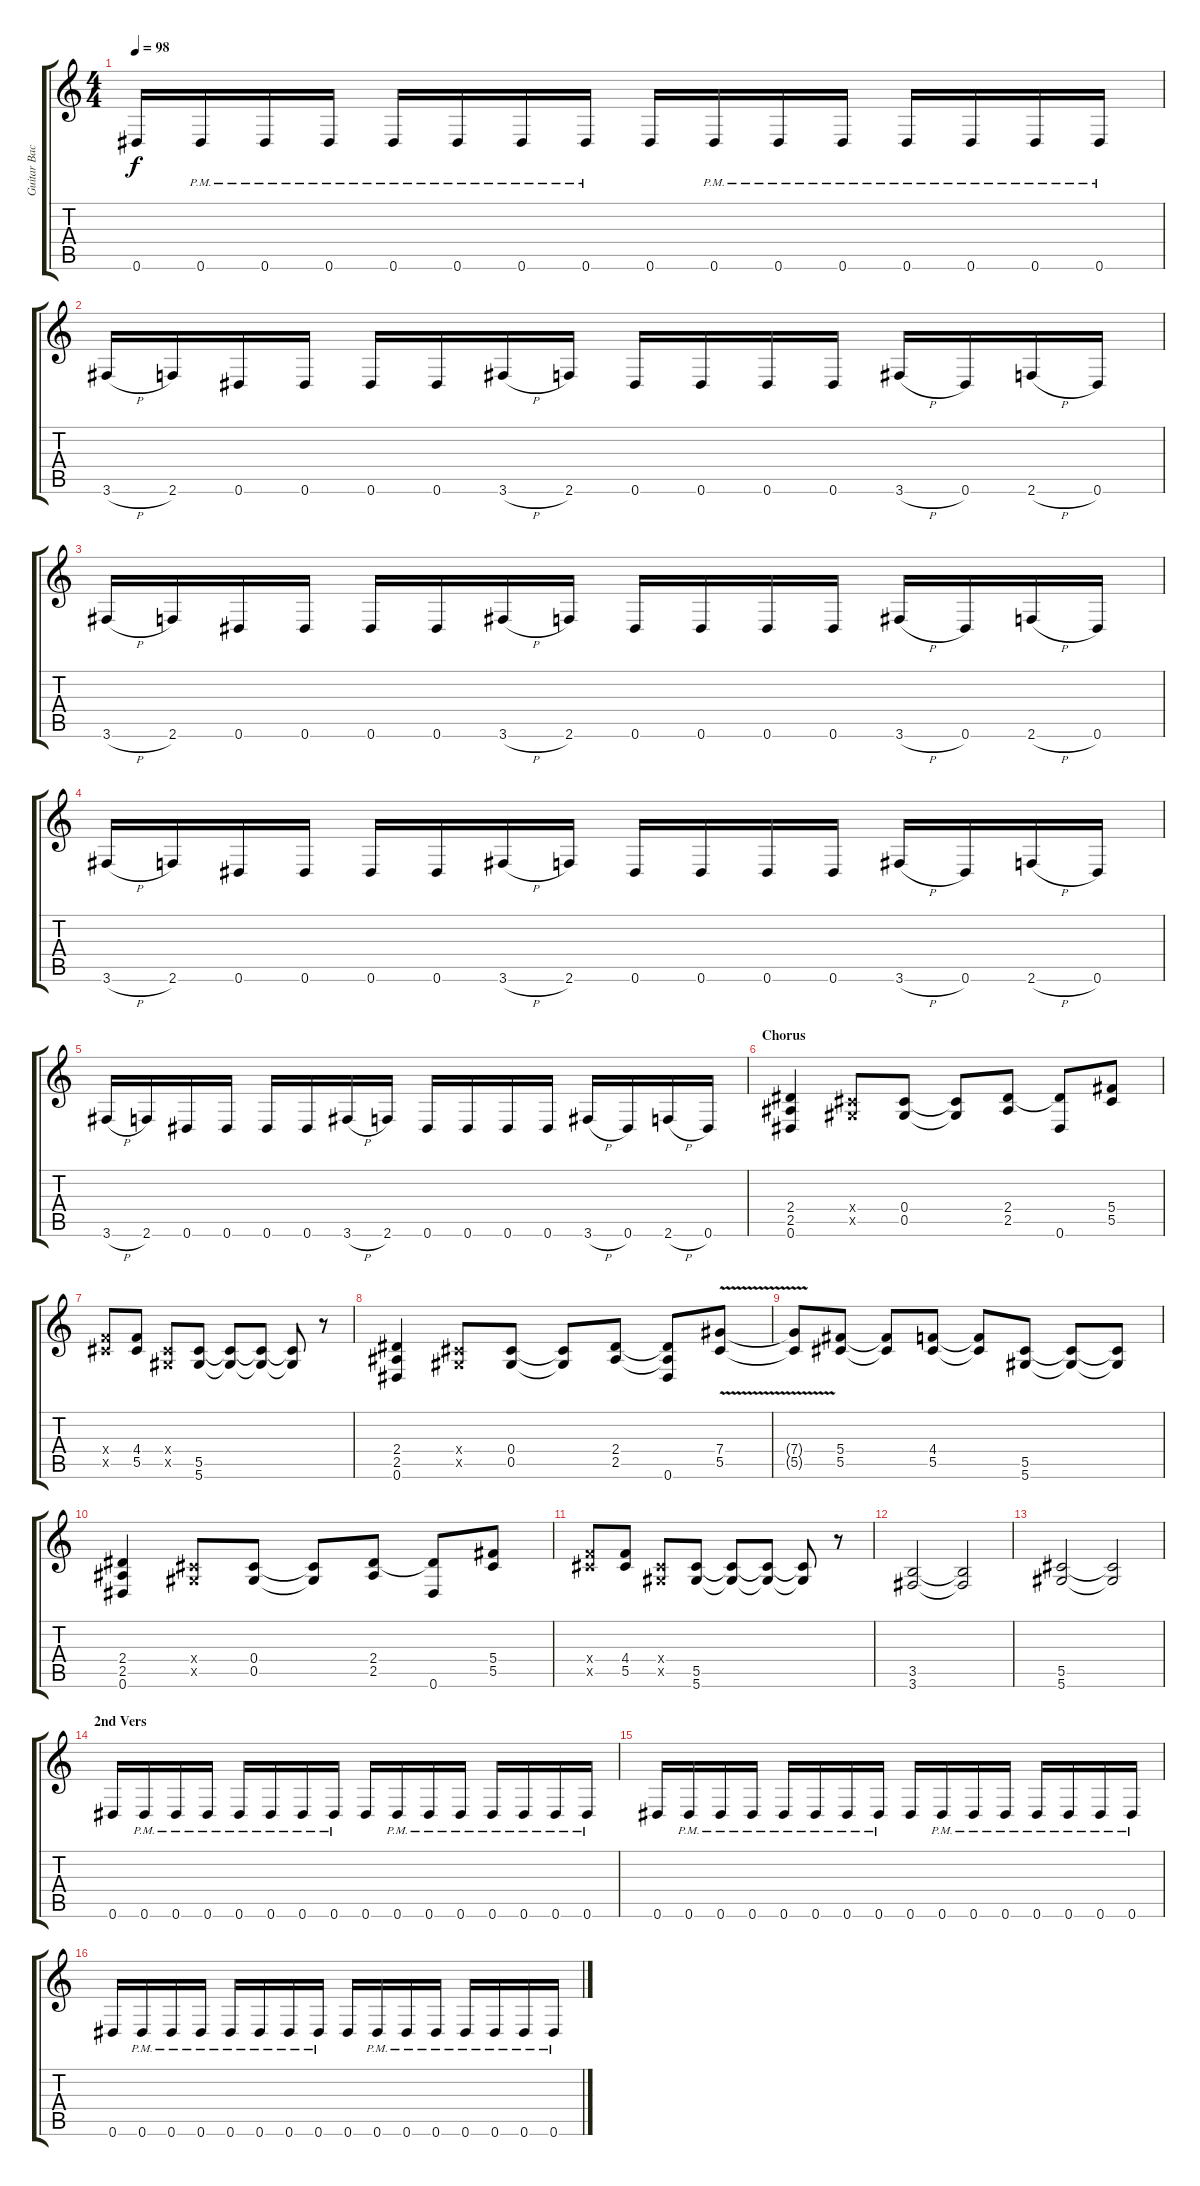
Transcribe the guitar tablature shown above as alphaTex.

\track ("Guitar Back (Solo)" "Guitar Bac") {instrument distortionguitar}
\staff {score tabs}
\tuning (Eb4 Bb3 Gb3 Db3 Ab2 Eb2) {hide}
\ts (4 4)
\tempo 98
\clef g2
\ks c
0.6.16{dy f} 0.6{pm}.16 0.6{pm}.16 0.6{pm}.16 0.6{pm}.16 0.6{pm}.16 0.6{pm}.16 0.6{pm}.16 0.6.16 0.6{pm}.16 0.6{pm}.16 0.6{pm}.16 0.6{pm}.16 0.6{pm}.16 0.6{pm}.16 0.6{pm}.16 |
3.6{h}.16 2.6.16 0.6.16 0.6.16 0.6.16 0.6.16 3.6{h}.16 2.6.16 0.6.16 0.6.16 0.6.16 0.6.16 3.6{h}.16 0.6.16 2.6{h}.16 0.6.16 |
3.6{h}.16 2.6.16 0.6.16 0.6.16 0.6.16 0.6.16 3.6{h}.16 2.6.16 0.6.16 0.6.16 0.6.16 0.6.16 3.6{h}.16 0.6.16 2.6{h}.16 0.6.16 |
3.6{h}.16 2.6.16 0.6.16 0.6.16 0.6.16 0.6.16 3.6{h}.16 2.6.16 0.6.16 0.6.16 0.6.16 0.6.16 3.6{h}.16 0.6.16 2.6{h}.16 0.6.16 |
3.6{h}.16 2.6.16 0.6.16 0.6.16 0.6.16 0.6.16 3.6{h}.16 2.6.16 0.6.16 0.6.16 0.6.16 0.6.16 3.6{h}.16 0.6.16 2.6{h}.16 0.6.16 |
\section ("" "Chorus")
(2.4 2.5 0.6).4 (0.4{x} 0.5{x}).8 (0.4 0.5).8 (0.4{t} 0.5{t}).8 (2.4 2.5).8 (2.4{t} 0.6).8 (5.4 5.5).8 |
(4.4{x} 5.5{x}).8 (4.4 5.5).8 (0.4{x} 0.5{x}).8 (5.5 5.6).8 (5.5{t} 5.6{t}).8 (5.5{t} 5.6{t}).8 (5.5{t} 5.6{t}).8 r.8 |
(2.4 2.5 0.6).4 (0.4{x} 0.5{x}).8 (0.4 0.5).8 (0.4{t} 0.5{t}).8 (2.4 2.5).8 (2.4{t} 2.5{t} 0.6).8 (7.4{v} 5.5{v}).8 |
(7.4{t} 5.5{t}).8 (5.4 5.5).8 (5.4{t} 5.5{t}).8 (4.4 5.5).8 (4.4{t} 5.5{t}).8 (5.5 5.6).8 (5.5{t} 5.6{t}).8 (5.5{t} 5.6{t}).8 |
(2.4 2.5 0.6).4 (0.4{x} 0.5{x}).8 (0.4 0.5).8 (0.4{t} 0.5{t}).8 (2.4 2.5).8 (2.4{t} 0.6).8 (5.4 5.5).8 |
(4.4{x} 5.5{x}).8 (4.4 5.5).8 (0.4{x} 0.5{x}).8 (5.5 5.6).8 (5.5{t} 5.6{t}).8 (5.5{t} 5.6{t}).8 (5.5{t} 5.6{t}).8 r.8 |
(3.5 3.6).2 (3.5{t} 3.6{t}).2 |
(5.5 5.6).2 (5.5{t} 5.6{t}).2 |
\section ("" "2nd Vers")
0.6.16 0.6{pm}.16 0.6{pm}.16 0.6{pm}.16 0.6{pm}.16 0.6{pm}.16 0.6{pm}.16 0.6{pm}.16 0.6.16 0.6{pm}.16 0.6{pm}.16 0.6{pm}.16 0.6{pm}.16 0.6{pm}.16 0.6{pm}.16 0.6{pm}.16 |
0.6.16 0.6{pm}.16 0.6{pm}.16 0.6{pm}.16 0.6{pm}.16 0.6{pm}.16 0.6{pm}.16 0.6{pm}.16 0.6.16 0.6{pm}.16 0.6{pm}.16 0.6{pm}.16 0.6{pm}.16 0.6{pm}.16 0.6{pm}.16 0.6{pm}.16 |
0.6.16 0.6{pm}.16 0.6{pm}.16 0.6{pm}.16 0.6{pm}.16 0.6{pm}.16 0.6{pm}.16 0.6{pm}.16 0.6.16 0.6{pm}.16 0.6{pm}.16 0.6{pm}.16 0.6{pm}.16 0.6{pm}.16 0.6{pm}.16 0.6{pm}.16
